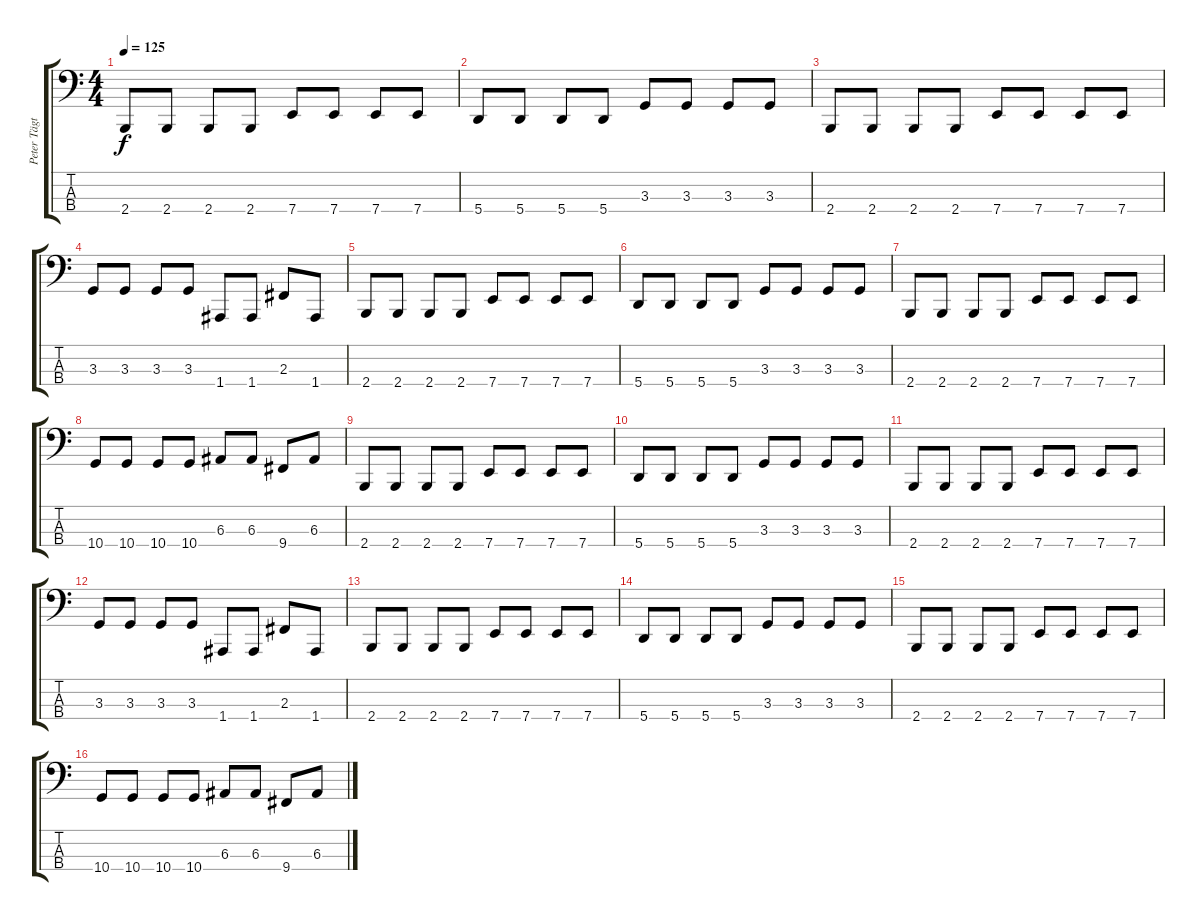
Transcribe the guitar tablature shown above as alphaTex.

\track ("Peter Tägtgren" "Peter Tägt") {instrument electricbasspick}
\staff {score tabs}
\tuning (D2 A1 E1 A0) {hide}
\ts (4 4)
\tempo 125
\clef f4
\ks c
2.4.8{dy f} 2.4.8 2.4.8 2.4.8 7.4.8 7.4.8 7.4.8 7.4.8 |
5.4.8 5.4.8 5.4.8 5.4.8 3.3.8 3.3.8 3.3.8 3.3.8 |
2.4.8 2.4.8 2.4.8 2.4.8 7.4.8 7.4.8 7.4.8 7.4.8 |
3.3.8 3.3.8 3.3.8 3.3.8 1.4.8 1.4.8 2.3.8 1.4.8 |
2.4.8 2.4.8 2.4.8 2.4.8 7.4.8 7.4.8 7.4.8 7.4.8 |
5.4.8 5.4.8 5.4.8 5.4.8 3.3.8 3.3.8 3.3.8 3.3.8 |
2.4.8 2.4.8 2.4.8 2.4.8 7.4.8 7.4.8 7.4.8 7.4.8 |
10.4.8 10.4.8 10.4.8 10.4.8 6.3.8 6.3.8 9.4.8 6.3.8 |
2.4.8 2.4.8 2.4.8 2.4.8 7.4.8 7.4.8 7.4.8 7.4.8 |
5.4.8 5.4.8 5.4.8 5.4.8 3.3.8 3.3.8 3.3.8 3.3.8 |
2.4.8 2.4.8 2.4.8 2.4.8 7.4.8 7.4.8 7.4.8 7.4.8 |
3.3.8 3.3.8 3.3.8 3.3.8 1.4.8 1.4.8 2.3.8 1.4.8 |
2.4.8 2.4.8 2.4.8 2.4.8 7.4.8 7.4.8 7.4.8 7.4.8 |
5.4.8 5.4.8 5.4.8 5.4.8 3.3.8 3.3.8 3.3.8 3.3.8 |
2.4.8 2.4.8 2.4.8 2.4.8 7.4.8 7.4.8 7.4.8 7.4.8 |
10.4.8 10.4.8 10.4.8 10.4.8 6.3.8 6.3.8 9.4.8 6.3.8
